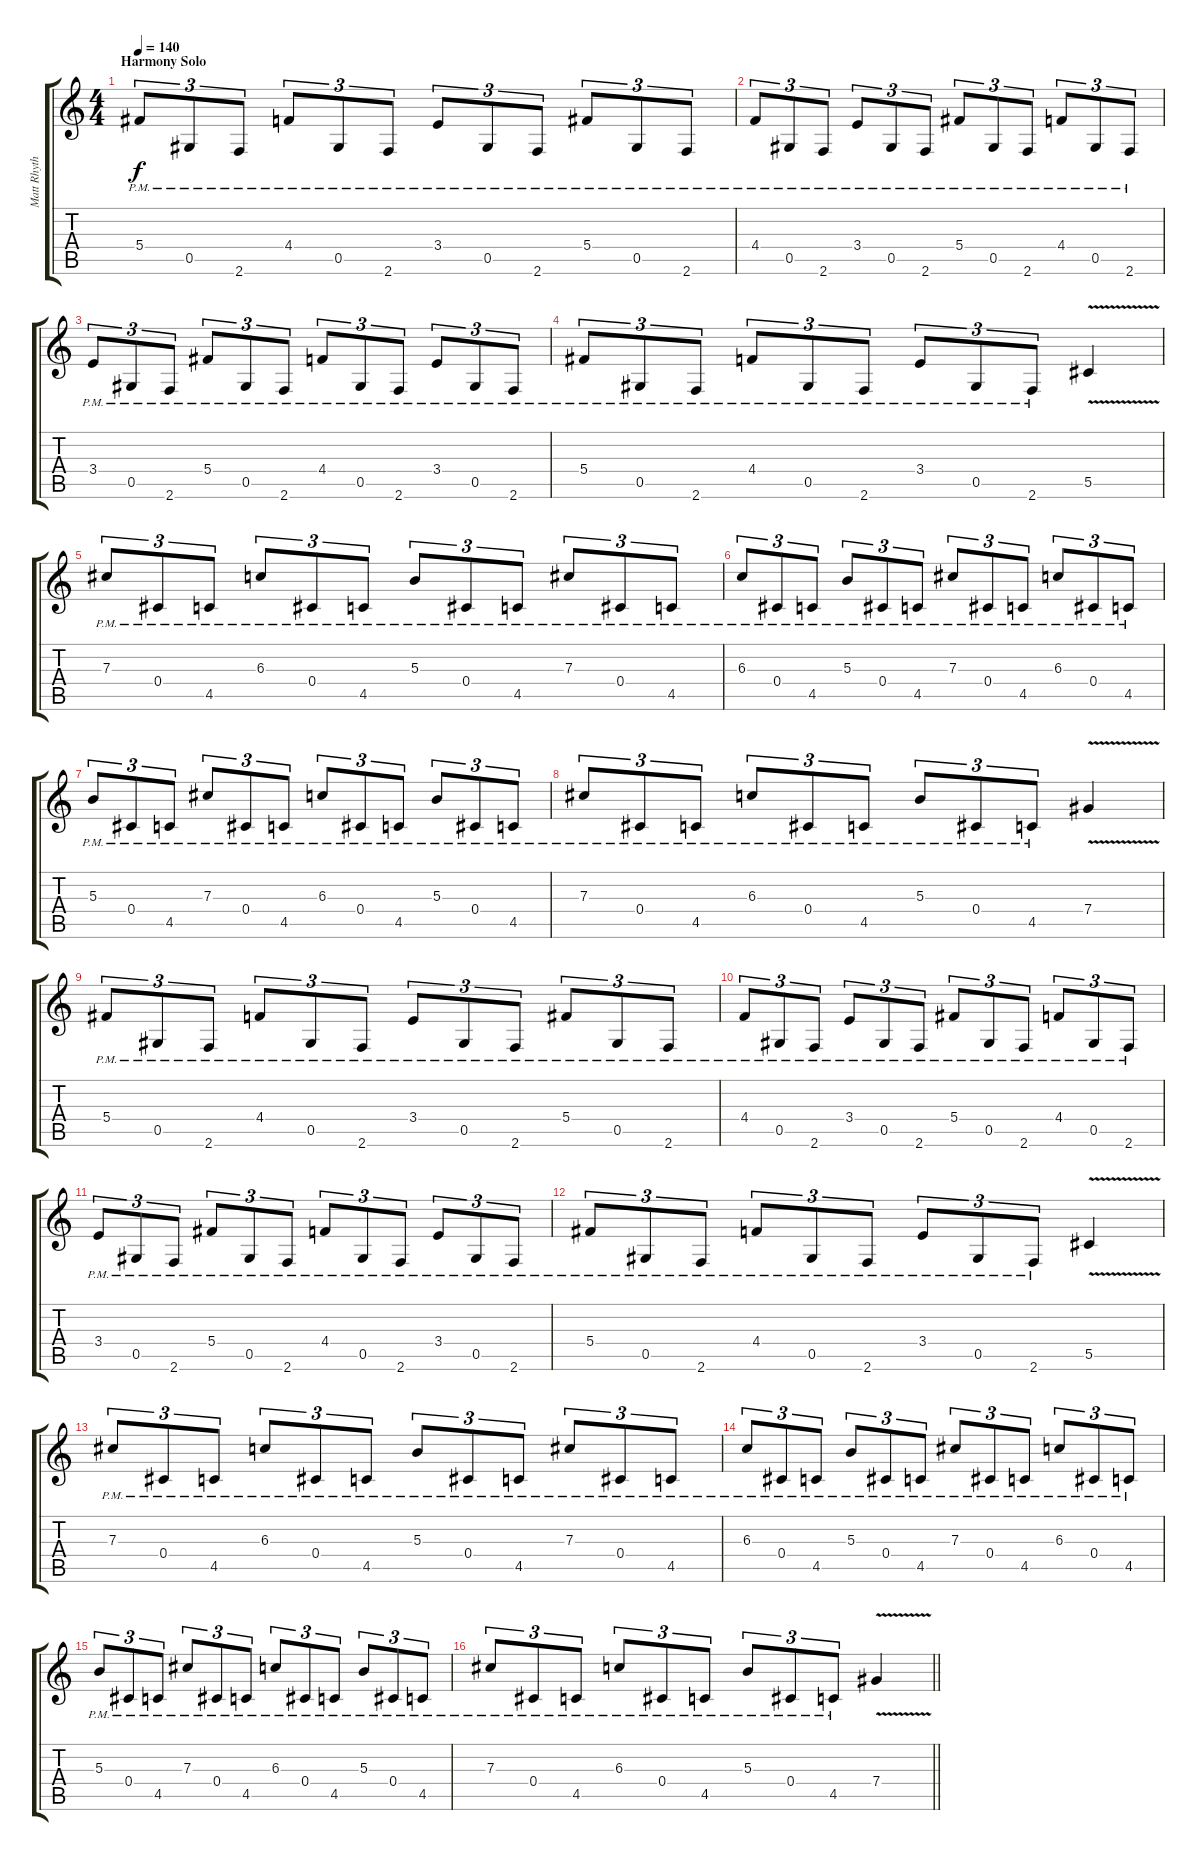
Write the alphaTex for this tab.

\track ("Matt Rhythm" "Matt Rhyth") {instrument distortionguitar}
\staff {score tabs}
\tuning (Eb4 Bb3 Gb3 Db3 Ab2 Eb2) {hide}
\ts (4 4)
\section ("" "Harmony Solo")
\tempo 140
\clef g2
\ks c
5.4{pm}.8{tu (3 2) dy f} 0.5{pm}.8{tu (3 2)} 2.6{pm}.8{tu (3 2)} 4.4{pm}.8{tu (3 2)} 0.5{pm}.8{tu (3 2)} 2.6{pm}.8{tu (3 2)} 3.4{pm}.8{tu (3 2)} 0.5{pm}.8{tu (3 2)} 2.6{pm}.8{tu (3 2)} 5.4{pm}.8{tu (3 2)} 0.5{pm}.8{tu (3 2)} 2.6{pm}.8{tu (3 2)} |
4.4{pm}.8{tu (3 2)} 0.5{pm}.8{tu (3 2)} 2.6{pm}.8{tu (3 2)} 3.4{pm}.8{tu (3 2)} 0.5{pm}.8{tu (3 2)} 2.6{pm}.8{tu (3 2)} 5.4{pm}.8{tu (3 2)} 0.5{pm}.8{tu (3 2)} 2.6{pm}.8{tu (3 2)} 4.4{pm}.8{tu (3 2)} 0.5{pm}.8{tu (3 2)} 2.6{pm}.8{tu (3 2)} |
3.4{pm}.8{tu (3 2)} 0.5{pm}.8{tu (3 2)} 2.6{pm}.8{tu (3 2)} 5.4{pm}.8{tu (3 2)} 0.5{pm}.8{tu (3 2)} 2.6{pm}.8{tu (3 2)} 4.4{pm}.8{tu (3 2)} 0.5{pm}.8{tu (3 2)} 2.6{pm}.8{tu (3 2)} 3.4{pm}.8{tu (3 2)} 0.5{pm}.8{tu (3 2)} 2.6{pm}.8{tu (3 2)} |
5.4{pm}.8{tu (3 2)} 0.5{pm}.8{tu (3 2)} 2.6{pm}.8{tu (3 2)} 4.4{pm}.8{tu (3 2)} 0.5{pm}.8{tu (3 2)} 2.6{pm}.8{tu (3 2)} 3.4{pm}.8{tu (3 2)} 0.5{pm}.8{tu (3 2)} 2.6{pm}.8{tu (3 2)} 5.5{v}.4 |
7.3{pm}.8{tu (3 2)} 0.4{pm}.8{tu (3 2)} 4.5{pm}.8{tu (3 2)} 6.3{pm}.8{tu (3 2)} 0.4{pm}.8{tu (3 2)} 4.5{pm}.8{tu (3 2)} 5.3{pm}.8{tu (3 2)} 0.4{pm}.8{tu (3 2)} 4.5{pm}.8{tu (3 2)} 7.3{pm}.8{tu (3 2)} 0.4{pm}.8{tu (3 2)} 4.5{pm}.8{tu (3 2)} |
6.3{pm}.8{tu (3 2)} 0.4{pm}.8{tu (3 2)} 4.5{pm}.8{tu (3 2)} 5.3{pm}.8{tu (3 2)} 0.4{pm}.8{tu (3 2)} 4.5{pm}.8{tu (3 2)} 7.3{pm}.8{tu (3 2)} 0.4{pm}.8{tu (3 2)} 4.5{pm}.8{tu (3 2)} 6.3{pm}.8{tu (3 2)} 0.4{pm}.8{tu (3 2)} 4.5{pm}.8{tu (3 2)} |
5.3{pm}.8{tu (3 2)} 0.4{pm}.8{tu (3 2)} 4.5{pm}.8{tu (3 2)} 7.3{pm}.8{tu (3 2)} 0.4{pm}.8{tu (3 2)} 4.5{pm}.8{tu (3 2)} 6.3{pm}.8{tu (3 2)} 0.4{pm}.8{tu (3 2)} 4.5{pm}.8{tu (3 2)} 5.3{pm}.8{tu (3 2)} 0.4{pm}.8{tu (3 2)} 4.5{pm}.8{tu (3 2)} |
7.3{pm}.8{tu (3 2)} 0.4{pm}.8{tu (3 2)} 4.5{pm}.8{tu (3 2)} 6.3{pm}.8{tu (3 2)} 0.4{pm}.8{tu (3 2)} 4.5{pm}.8{tu (3 2)} 5.3{pm}.8{tu (3 2)} 0.4{pm}.8{tu (3 2)} 4.5{pm}.8{tu (3 2)} 7.4{v}.4 |
5.4{pm}.8{tu (3 2)} 0.5{pm}.8{tu (3 2)} 2.6{pm}.8{tu (3 2)} 4.4{pm}.8{tu (3 2)} 0.5{pm}.8{tu (3 2)} 2.6{pm}.8{tu (3 2)} 3.4{pm}.8{tu (3 2)} 0.5{pm}.8{tu (3 2)} 2.6{pm}.8{tu (3 2)} 5.4{pm}.8{tu (3 2)} 0.5{pm}.8{tu (3 2)} 2.6{pm}.8{tu (3 2)} |
4.4{pm}.8{tu (3 2)} 0.5{pm}.8{tu (3 2)} 2.6{pm}.8{tu (3 2)} 3.4{pm}.8{tu (3 2)} 0.5{pm}.8{tu (3 2)} 2.6{pm}.8{tu (3 2)} 5.4{pm}.8{tu (3 2)} 0.5{pm}.8{tu (3 2)} 2.6{pm}.8{tu (3 2)} 4.4{pm}.8{tu (3 2)} 0.5{pm}.8{tu (3 2)} 2.6{pm}.8{tu (3 2)} |
3.4{pm}.8{tu (3 2)} 0.5{pm}.8{tu (3 2)} 2.6{pm}.8{tu (3 2)} 5.4{pm}.8{tu (3 2)} 0.5{pm}.8{tu (3 2)} 2.6{pm}.8{tu (3 2)} 4.4{pm}.8{tu (3 2)} 0.5{pm}.8{tu (3 2)} 2.6{pm}.8{tu (3 2)} 3.4{pm}.8{tu (3 2)} 0.5{pm}.8{tu (3 2)} 2.6{pm}.8{tu (3 2)} |
5.4{pm}.8{tu (3 2)} 0.5{pm}.8{tu (3 2)} 2.6{pm}.8{tu (3 2)} 4.4{pm}.8{tu (3 2)} 0.5{pm}.8{tu (3 2)} 2.6{pm}.8{tu (3 2)} 3.4{pm}.8{tu (3 2)} 0.5{pm}.8{tu (3 2)} 2.6{pm}.8{tu (3 2)} 5.5{v}.4 |
7.3{pm}.8{tu (3 2)} 0.4{pm}.8{tu (3 2)} 4.5{pm}.8{tu (3 2)} 6.3{pm}.8{tu (3 2)} 0.4{pm}.8{tu (3 2)} 4.5{pm}.8{tu (3 2)} 5.3{pm}.8{tu (3 2)} 0.4{pm}.8{tu (3 2)} 4.5{pm}.8{tu (3 2)} 7.3{pm}.8{tu (3 2)} 0.4{pm}.8{tu (3 2)} 4.5{pm}.8{tu (3 2)} |
6.3{pm}.8{tu (3 2)} 0.4{pm}.8{tu (3 2)} 4.5{pm}.8{tu (3 2)} 5.3{pm}.8{tu (3 2)} 0.4{pm}.8{tu (3 2)} 4.5{pm}.8{tu (3 2)} 7.3{pm}.8{tu (3 2)} 0.4{pm}.8{tu (3 2)} 4.5{pm}.8{tu (3 2)} 6.3{pm}.8{tu (3 2)} 0.4{pm}.8{tu (3 2)} 4.5{pm}.8{tu (3 2)} |
5.3{pm}.8{tu (3 2)} 0.4{pm}.8{tu (3 2)} 4.5{pm}.8{tu (3 2)} 7.3{pm}.8{tu (3 2)} 0.4{pm}.8{tu (3 2)} 4.5{pm}.8{tu (3 2)} 6.3{pm}.8{tu (3 2)} 0.4{pm}.8{tu (3 2)} 4.5{pm}.8{tu (3 2)} 5.3{pm}.8{tu (3 2)} 0.4{pm}.8{tu (3 2)} 4.5{pm}.8{tu (3 2)} |
\barLineRight lightlight
7.3{pm}.8{tu (3 2)} 0.4{pm}.8{tu (3 2)} 4.5{pm}.8{tu (3 2)} 6.3{pm}.8{tu (3 2)} 0.4{pm}.8{tu (3 2)} 4.5{pm}.8{tu (3 2)} 5.3{pm}.8{tu (3 2)} 0.4{pm}.8{tu (3 2)} 4.5{pm}.8{tu (3 2)} 7.4{v}.4
